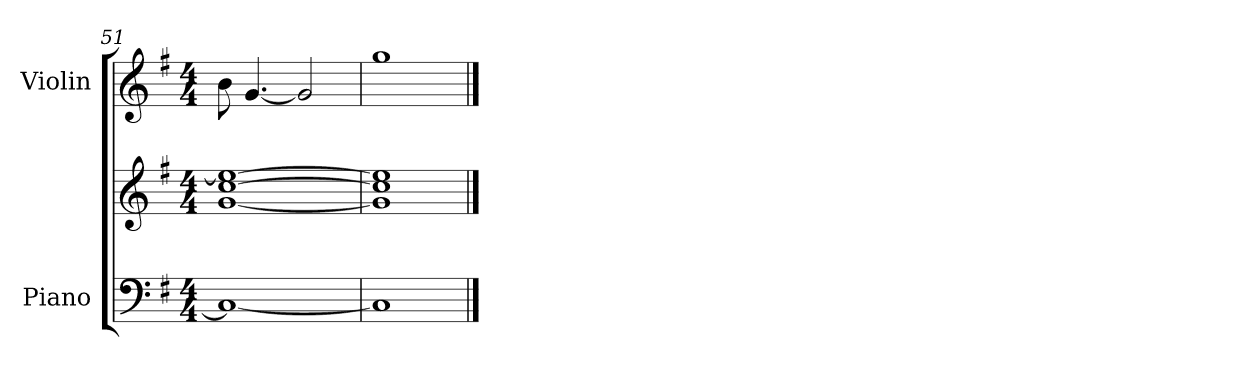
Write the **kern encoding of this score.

**kern	**kern	**kern
*part2	*part2	*part1
*staff3	*staff2	*staff1
*I"Piano	*	*I"Violin
*I'Pno	*	*I'V
*clefF4	*clefG2	*clefG2
*k[f#]	*k[f#]	*k[f#]
*M4/4	*M4/4	*M4/4
=51	=51	=51
*	*^	*
1C_	[>1cc 1ee_	[<1g	8b\
.	.	.	[<4.g/
.	.	.	2g/]
=52	=52	=52	=52
1C]	1cc] 1ee]	1g]	1gg
*	*v	*v	*
==	==	==
*-	*-	*-
